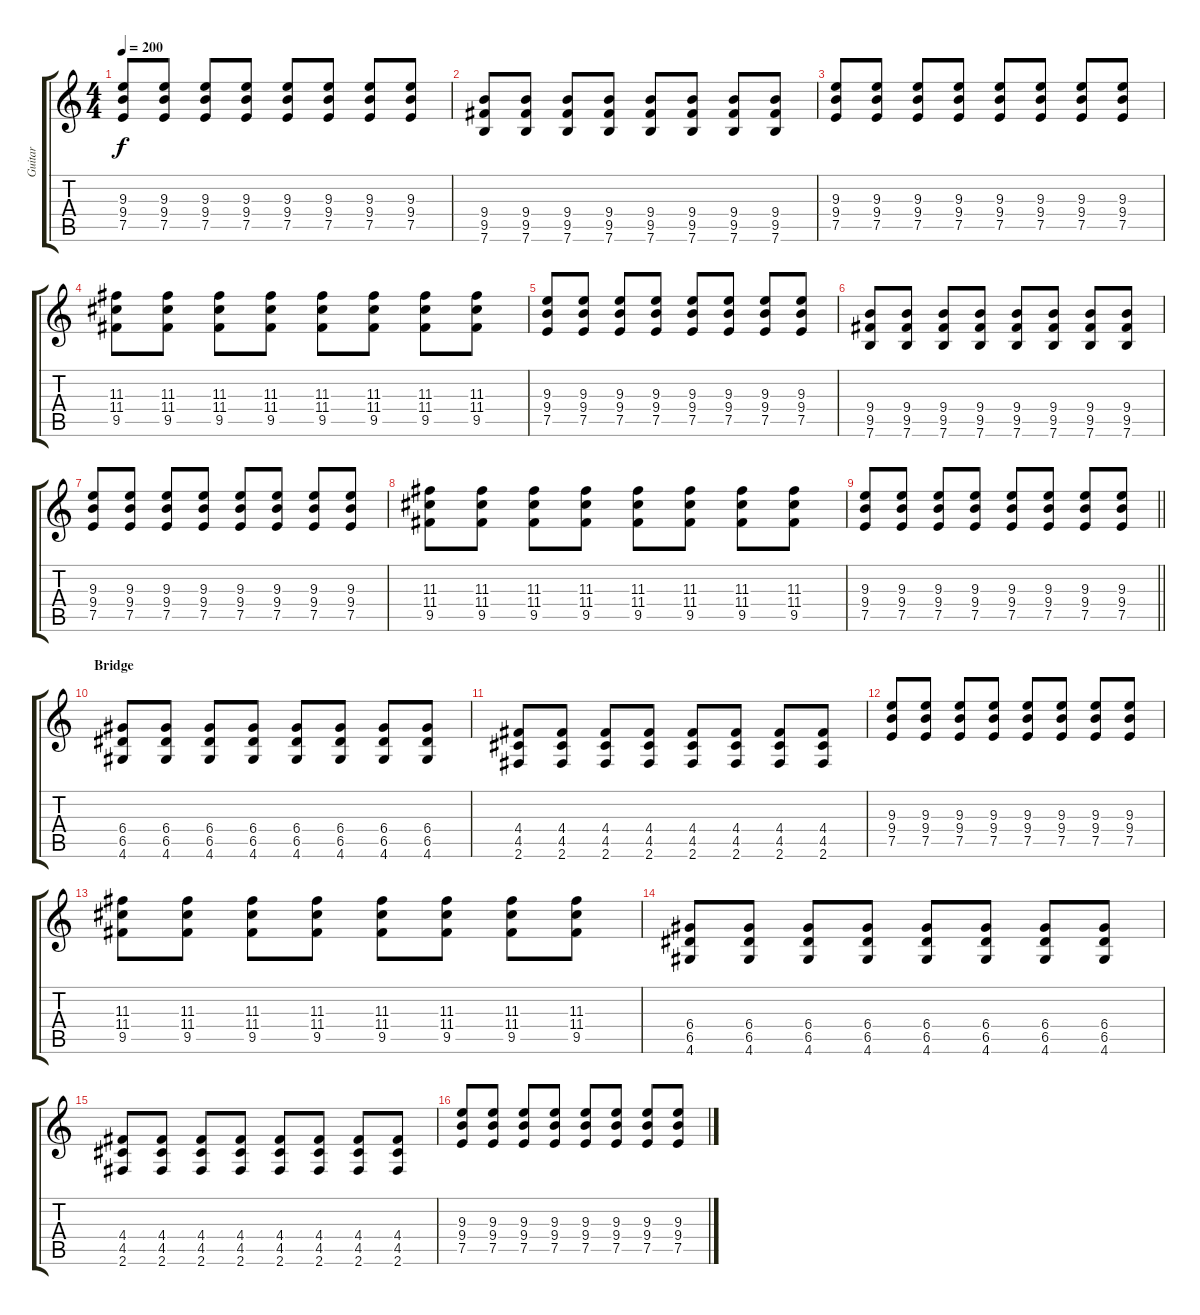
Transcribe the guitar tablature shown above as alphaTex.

\track ("Guitar" "Guitar") {instrument distortionguitar}
\staff {score tabs}
\tuning (E4 B3 G3 D3 A2 E2) {hide}
\ts (4 4)
\tempo 200
\clef g2
\ks c
(9.3 9.4 7.5).8{dy f} (9.3 9.4 7.5).8 (9.3 9.4 7.5).8 (9.3 9.4 7.5).8 (9.3 9.4 7.5).8 (9.3 9.4 7.5).8 (9.3 9.4 7.5).8 (9.3 9.4 7.5).8 |
(9.4 9.5 7.6).8 (9.4 9.5 7.6).8 (9.4 9.5 7.6).8 (9.4 9.5 7.6).8 (9.4 9.5 7.6).8 (9.4 9.5 7.6).8 (9.4 9.5 7.6).8 (9.4 9.5 7.6).8 |
(9.3 9.4 7.5).8 (9.3 9.4 7.5).8 (9.3 9.4 7.5).8 (9.3 9.4 7.5).8 (9.3 9.4 7.5).8 (9.3 9.4 7.5).8 (9.3 9.4 7.5).8 (9.3 9.4 7.5).8 |
(11.3 11.4 9.5).8 (11.3 11.4 9.5).8 (11.3 11.4 9.5).8 (11.3 11.4 9.5).8 (11.3 11.4 9.5).8 (11.3 11.4 9.5).8 (11.3 11.4 9.5).8 (11.3 11.4 9.5).8 |
(9.3 9.4 7.5).8 (9.3 9.4 7.5).8 (9.3 9.4 7.5).8 (9.3 9.4 7.5).8 (9.3 9.4 7.5).8 (9.3 9.4 7.5).8 (9.3 9.4 7.5).8 (9.3 9.4 7.5).8 |
(9.4 9.5 7.6).8 (9.4 9.5 7.6).8 (9.4 9.5 7.6).8 (9.4 9.5 7.6).8 (9.4 9.5 7.6).8 (9.4 9.5 7.6).8 (9.4 9.5 7.6).8 (9.4 9.5 7.6).8 |
(9.3 9.4 7.5).8 (9.3 9.4 7.5).8 (9.3 9.4 7.5).8 (9.3 9.4 7.5).8 (9.3 9.4 7.5).8 (9.3 9.4 7.5).8 (9.3 9.4 7.5).8 (9.3 9.4 7.5).8 |
(11.3 11.4 9.5).8 (11.3 11.4 9.5).8 (11.3 11.4 9.5).8 (11.3 11.4 9.5).8 (11.3 11.4 9.5).8 (11.3 11.4 9.5).8 (11.3 11.4 9.5).8 (11.3 11.4 9.5).8 |
\barLineRight lightlight
(9.3 9.4 7.5).8 (9.3 9.4 7.5).8 (9.3 9.4 7.5).8 (9.3 9.4 7.5).8 (9.3 9.4 7.5).8 (9.3 9.4 7.5).8 (9.3 9.4 7.5).8 (9.3 9.4 7.5).8 |
\section ("" "Bridge")
(6.4 6.5 4.6).8 (6.4 6.5 4.6).8 (6.4 6.5 4.6).8 (6.4 6.5 4.6).8 (6.4 6.5 4.6).8 (6.4 6.5 4.6).8 (6.4 6.5 4.6).8 (6.4 6.5 4.6).8 |
(4.4 4.5 2.6).8 (4.4 4.5 2.6).8 (4.4 4.5 2.6).8 (4.4 4.5 2.6).8 (4.4 4.5 2.6).8 (4.4 4.5 2.6).8 (4.4 4.5 2.6).8 (4.4 4.5 2.6).8 |
(9.3 9.4 7.5).8 (9.3 9.4 7.5).8 (9.3 9.4 7.5).8 (9.3 9.4 7.5).8 (9.3 9.4 7.5).8 (9.3 9.4 7.5).8 (9.3 9.4 7.5).8 (9.3 9.4 7.5).8 |
(11.3 11.4 9.5).8 (11.3 11.4 9.5).8 (11.3 11.4 9.5).8 (11.3 11.4 9.5).8 (11.3 11.4 9.5).8 (11.3 11.4 9.5).8 (11.3 11.4 9.5).8 (11.3 11.4 9.5).8 |
(6.4 6.5 4.6).8 (6.4 6.5 4.6).8 (6.4 6.5 4.6).8 (6.4 6.5 4.6).8 (6.4 6.5 4.6).8 (6.4 6.5 4.6).8 (6.4 6.5 4.6).8 (6.4 6.5 4.6).8 |
(4.4 4.5 2.6).8 (4.4 4.5 2.6).8 (4.4 4.5 2.6).8 (4.4 4.5 2.6).8 (4.4 4.5 2.6).8 (4.4 4.5 2.6).8 (4.4 4.5 2.6).8 (4.4 4.5 2.6).8 |
(9.3 9.4 7.5).8 (9.3 9.4 7.5).8 (9.3 9.4 7.5).8 (9.3 9.4 7.5).8 (9.3 9.4 7.5).8 (9.3 9.4 7.5).8 (9.3 9.4 7.5).8 (9.3 9.4 7.5).8
